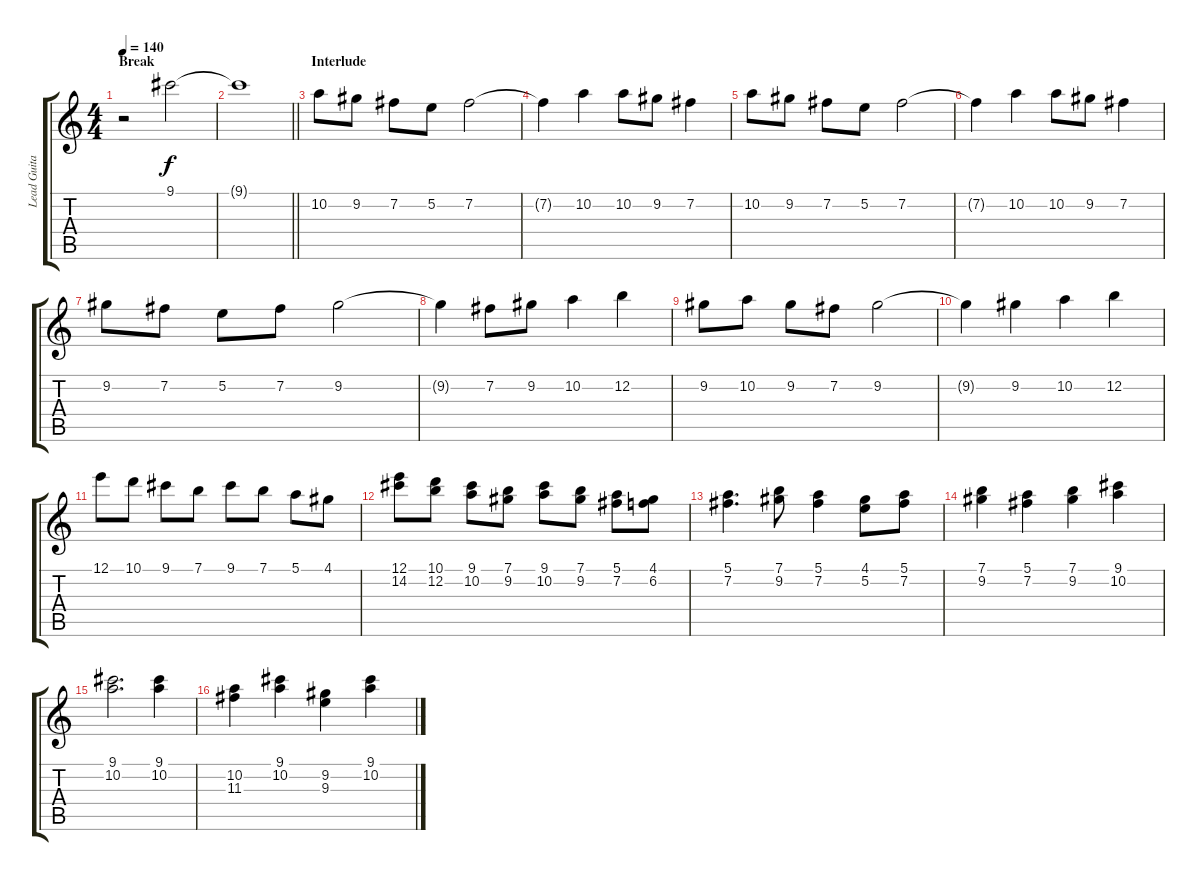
\track ("Lead Guitar" "Lead Guita") {solo instrument distortionguitar}
\staff {score tabs}
\tuning (E4 B3 G3 D3 A2 E2) {hide}
\ts (4 4)
\section ("" "Break")
\tempo 140
\clef g2
\ks c
r.2{dy f volume 0} 9.1.2{volume 13} |
\barLineRight lightlight
9.1{t}.1 |
\section ("" "Interlude")
10.2.8 9.2.8 7.2.8 5.2.8 7.2.2 |
7.2{t}.4 10.2.4 10.2.8 9.2.8 7.2.4 |
10.2.8 9.2.8 7.2.8 5.2.8 7.2.2 |
7.2{t}.4 10.2.4 10.2.8 9.2.8 7.2.4 |
9.2.8 7.2.8 5.2.8 7.2.8 9.2.2 |
9.2{t}.4 7.2.8 9.2.8 10.2.4 12.2.4 |
9.2.8 10.2.8 9.2.8 7.2.8 9.2.2 |
9.2{t}.4 9.2.4 10.2.4 12.2.4 |
12.1.8 10.1.8 9.1.8 7.1.8 9.1.8 7.1.8 5.1.8 4.1.8 |
(12.1 14.2).8 (10.1 12.2).8 (9.1 10.2).8 (7.1 9.2).8 (9.1 10.2).8 (7.1 9.2).8 (5.1 7.2).8 (4.1 6.2).8 |
(5.1 7.2).4{d} (7.1 9.2).8 (5.1 7.2).4 (4.1 5.2).8 (5.1 7.2).8 |
(7.1 9.2).4 (5.1 7.2).4 (7.1 9.2).4 (9.1 10.2).4 |
(9.1 10.2).2{d} (9.1 10.2).4 |
(10.2 11.3).4 (9.1 10.2).4 (9.2 9.3).4 (9.1 10.2).4
